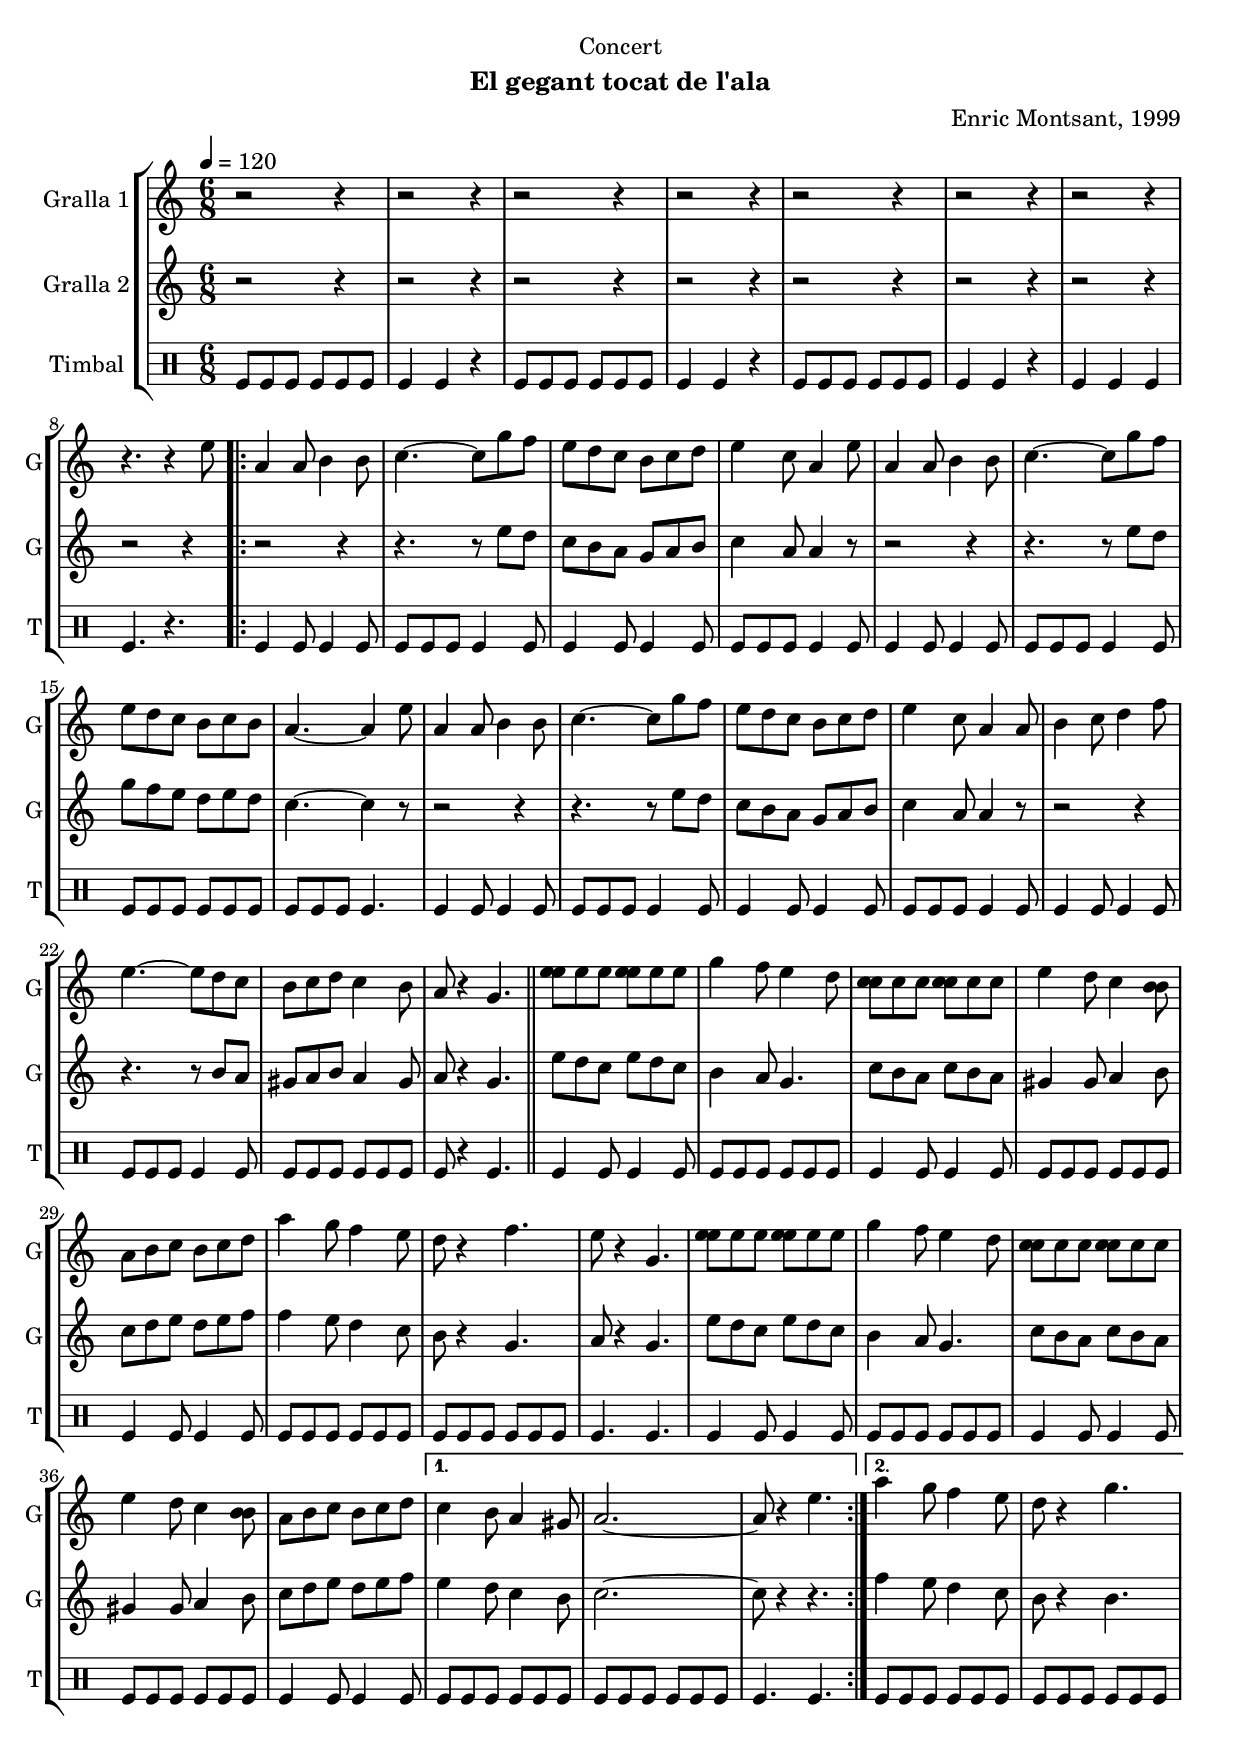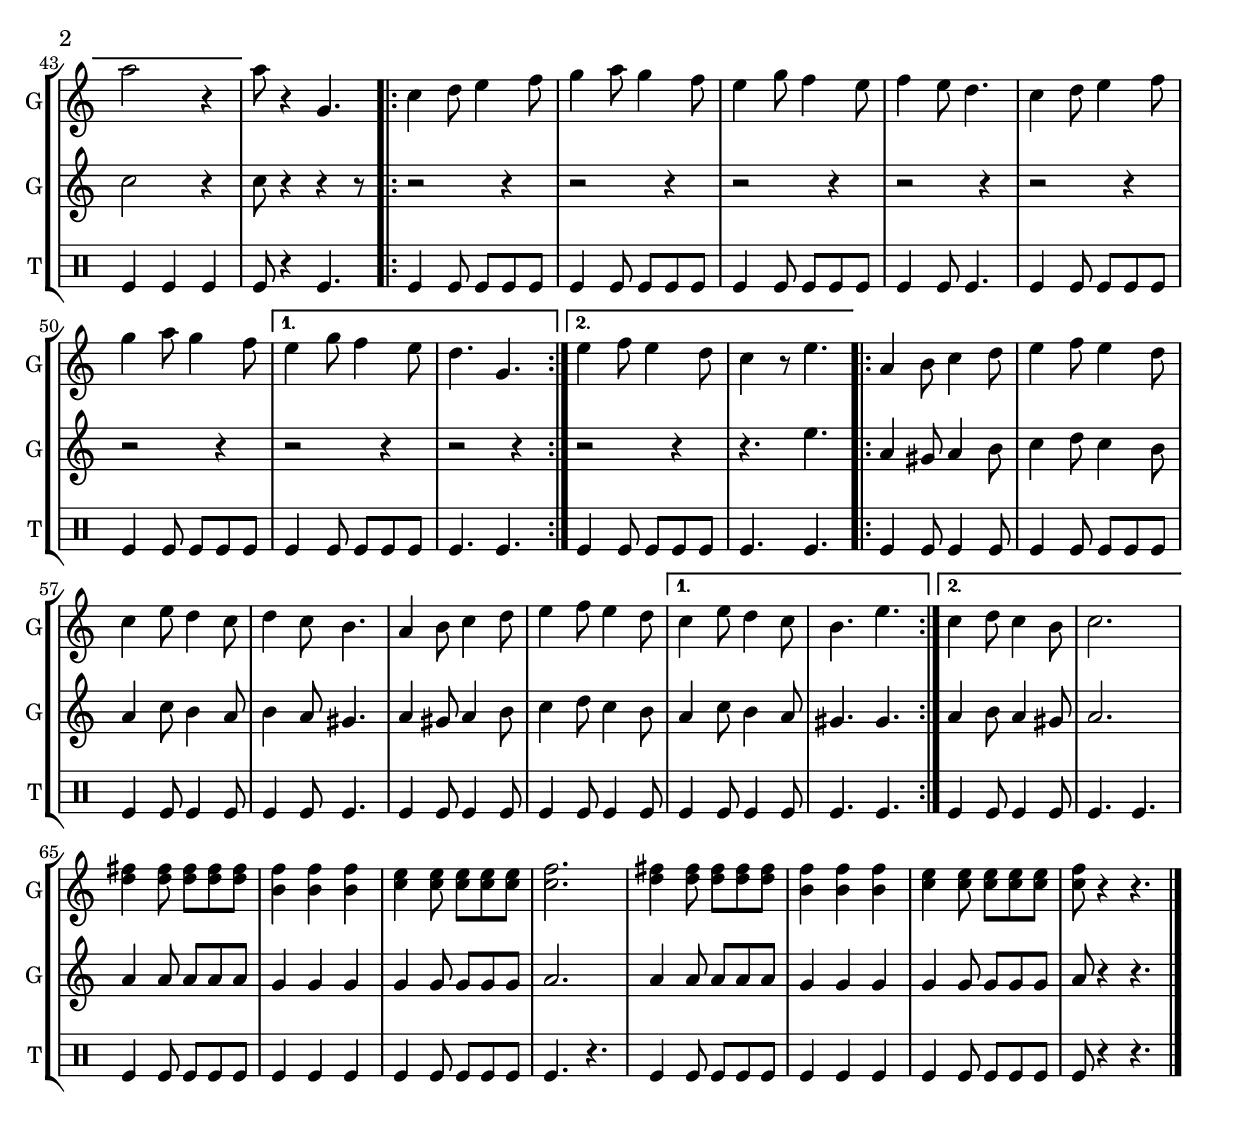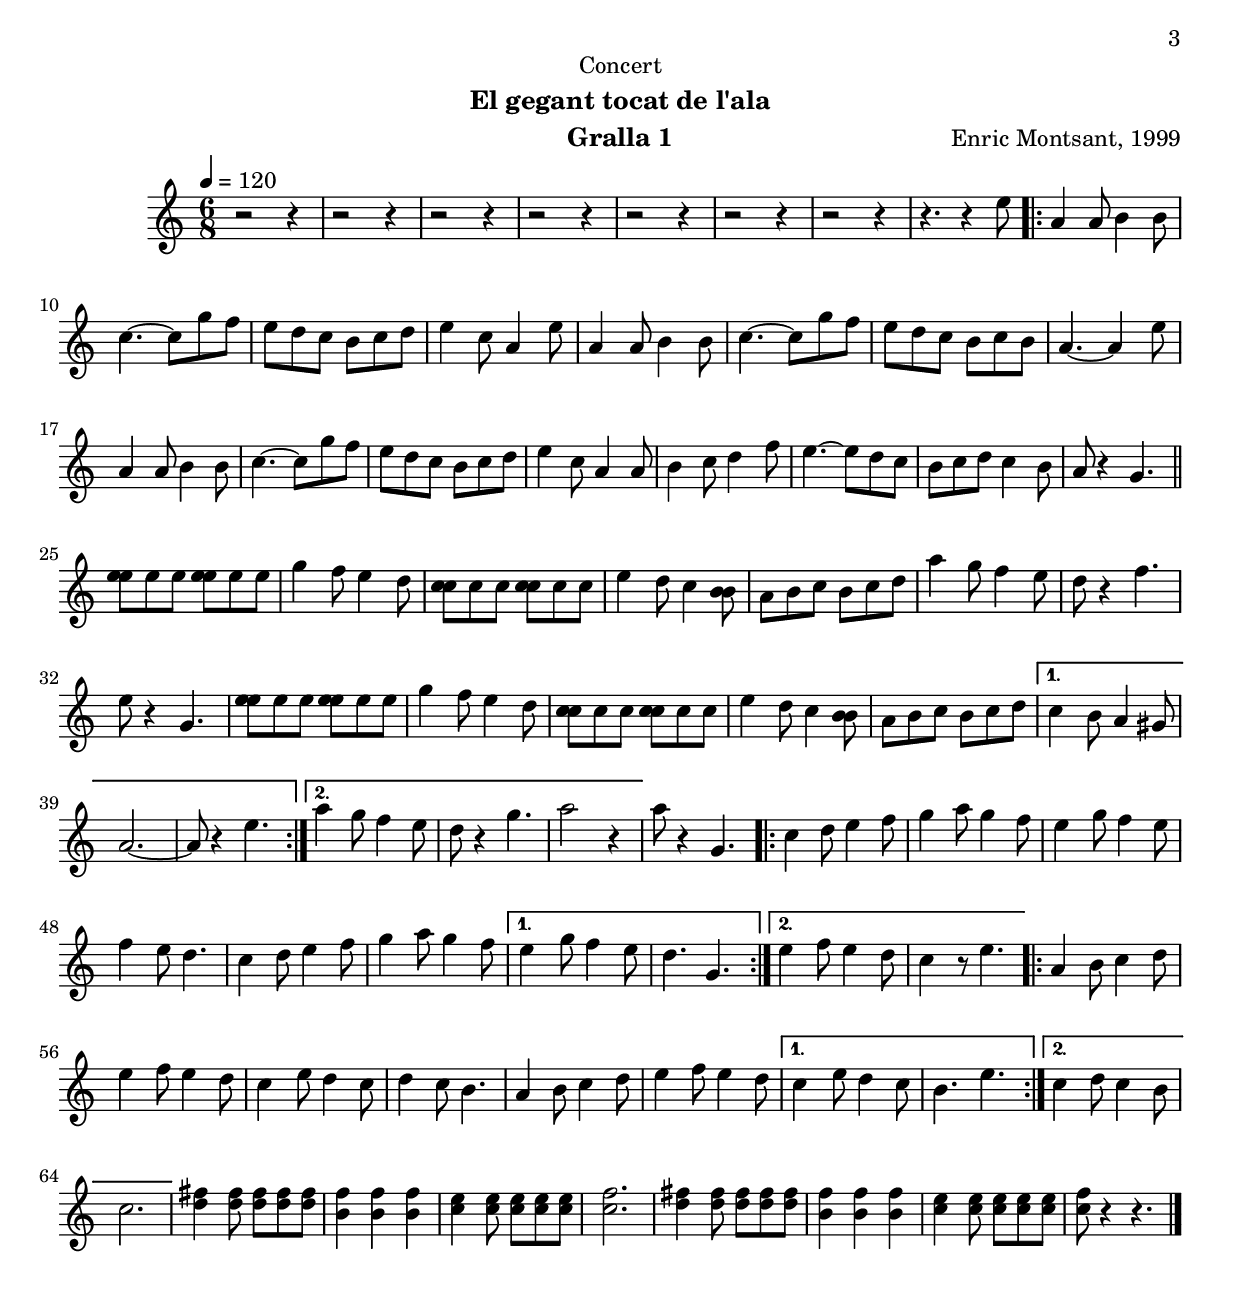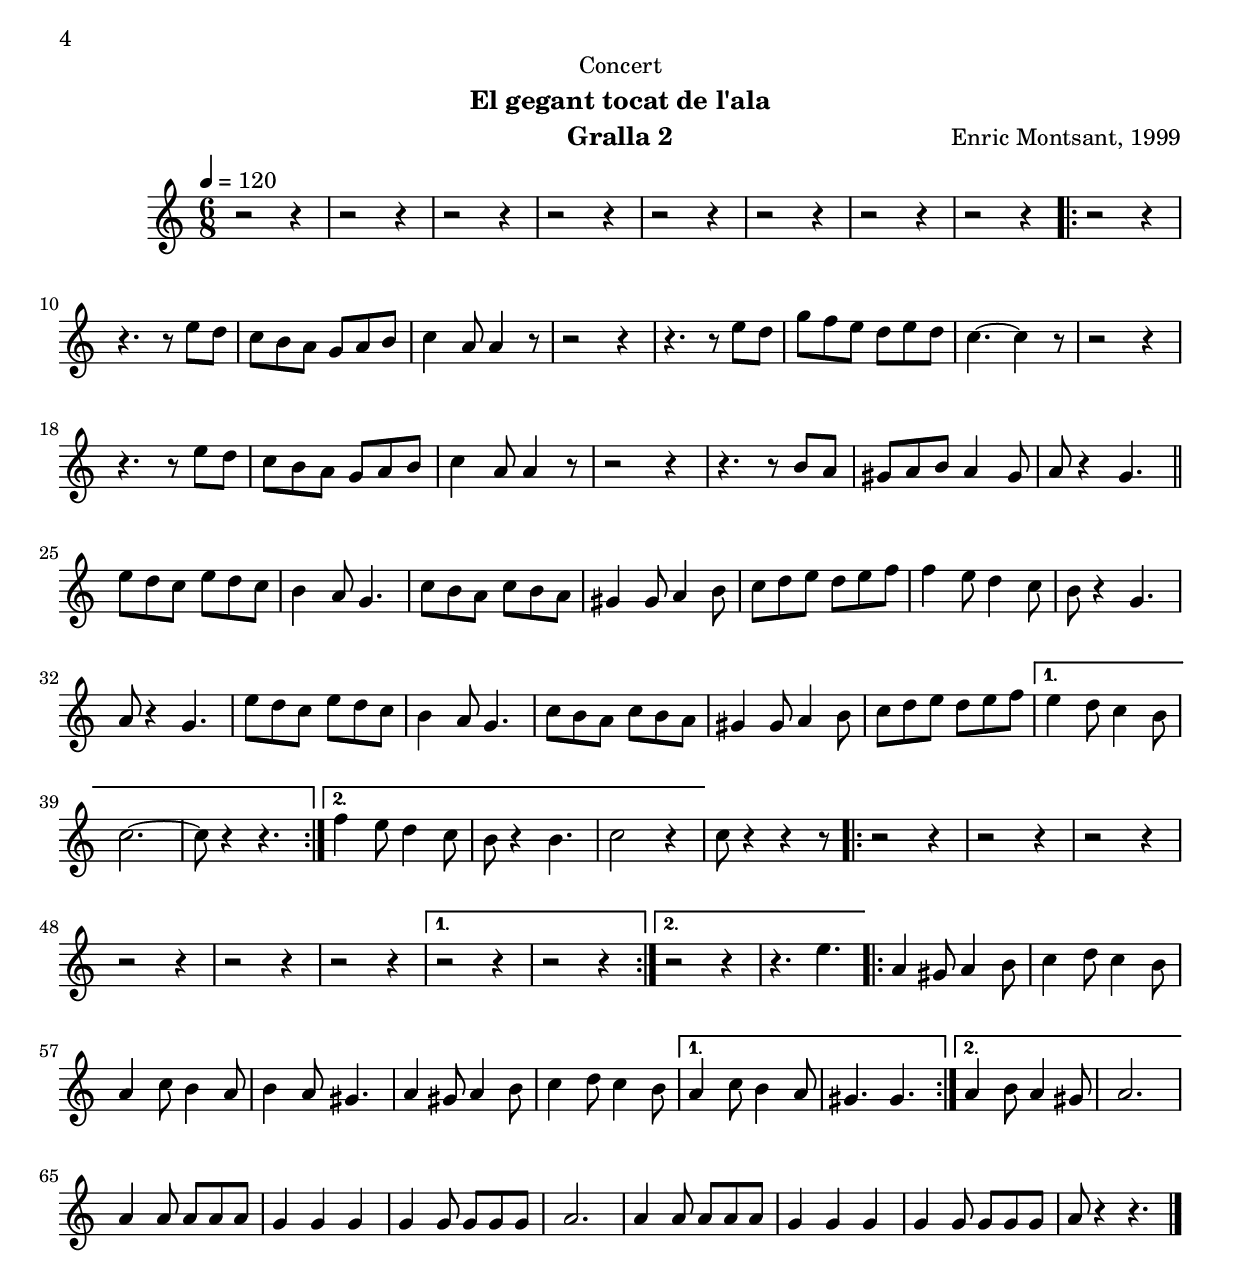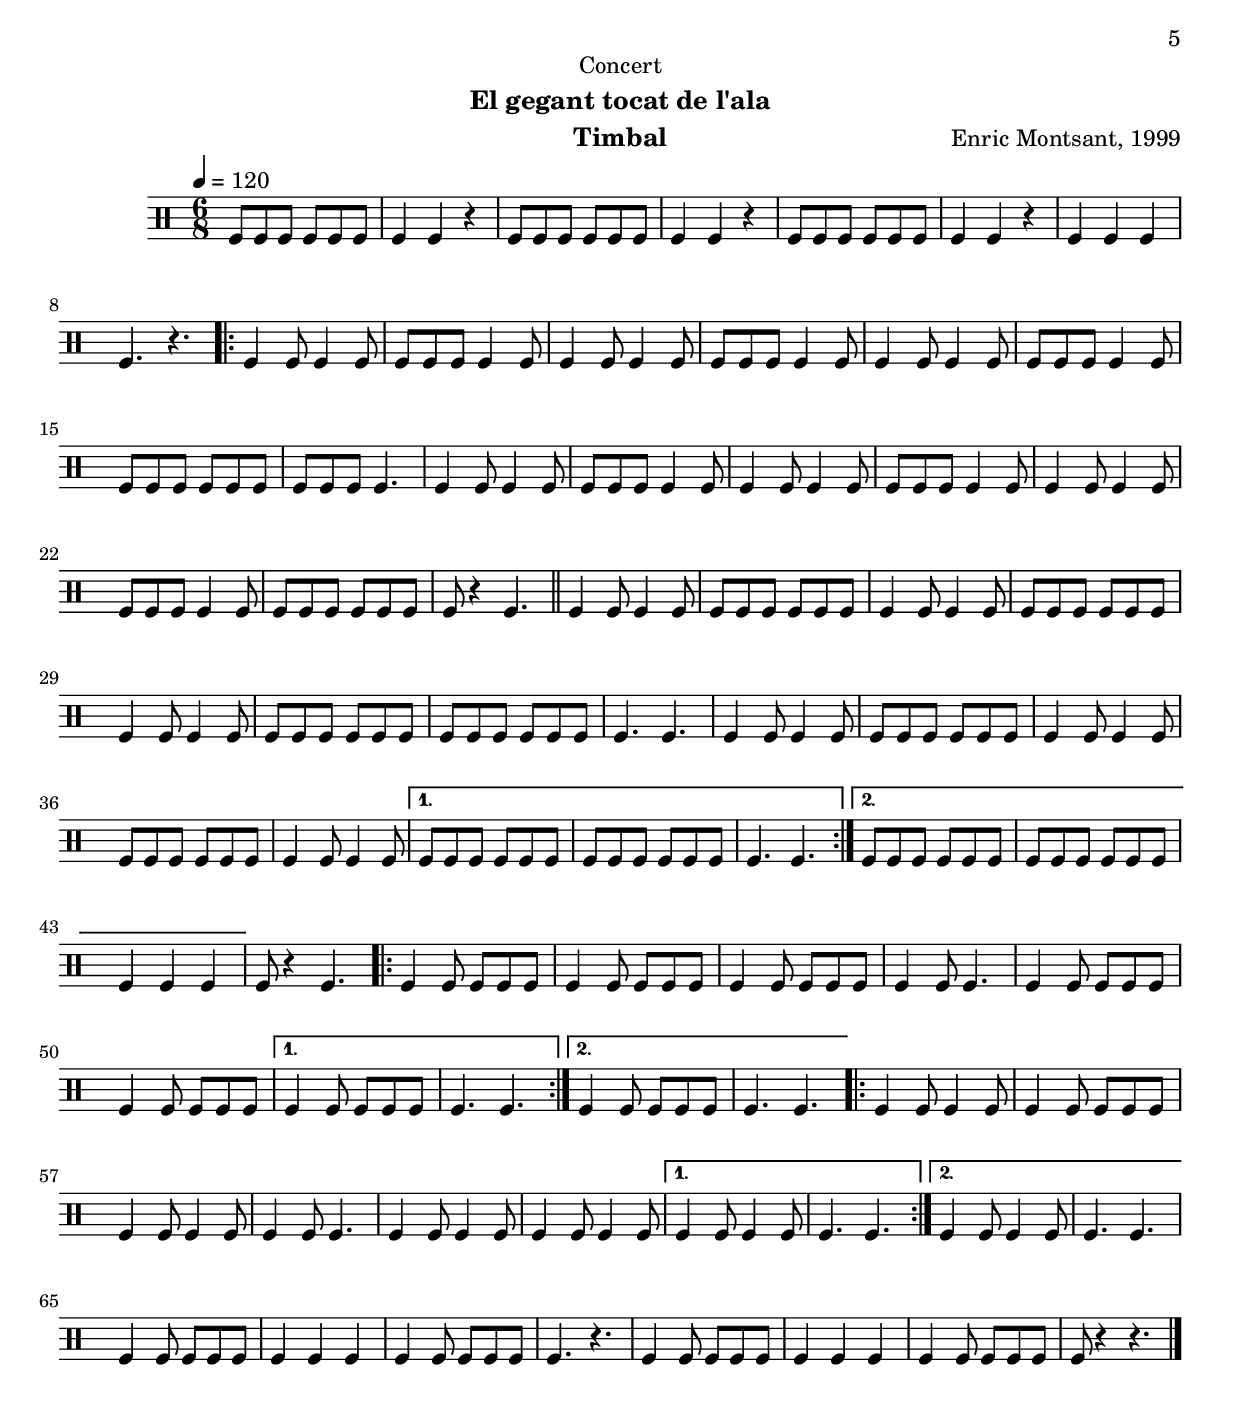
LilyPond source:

\version "2.22.1"

\header {
  dedication="Concert"
  title=""
  subtitle="El gegant tocat de l'ala"
  subsubtitle=""
  poet=""
  meter=""
  piece=""
  composer="Enric Montsant, 1999"
  arranger=""
  opus=""
  instrument=""
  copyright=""
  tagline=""
}

liniaroAa =
\relative e''
{
  \tempo 4=120
  \clef treble
  \key c \major
  \time 6/8
  r2 r4  |
  r2 r4  |
  r2 r4  |
  r2 r4  |
  %05
  r2 r4  |
  r2 r4  |
  r2 r4  |
  r4. r4 e8  |
  \repeat volta 2 { a,4 a8 b4 b8  |
  %10
  c4. ~ c8 g' f  |
  e8 d c b c d  |
  e4 c8 a4 e'8  |
  a,4 a8 b4 b8  |
  c4. ~ c8 g' f  |
  %15
  e8 d c b c b  |
  a4. ~ a4 e'8  |
  a,4 a8 b4 b8  |
  c4. ~ c8 g' f  |
  e8 d c b c d  |
  %20
  e4 c8 a4 a8  |
  b4 c8 d4 f8  |
  e4. ~ e8 d c  |
  b8 c d c4 b8  |
  a8 r4 g4.  \bar "||"
  %25
  <e' e>8 e e <e e> e e  |
  g4 f8 e4 d8  |
  <c c>8 c c <c c> c c  |
  e4 d8 c4 <b b>8  |
  a8 b c b c d  |
  %30
  a'4 g8 f4 e8  |
  d8 r4 f4.  |
  e8 r4 g,4.  |
  <e' e>8 e e <e e> e e  |
  g4 f8 e4 d8  |
  %35
  <c c>8 c c <c c> c c  |
  e4 d8 c4 <b b>8  |
  a8 b c b c d }
  \alternative { { c4 b8 a4 gis8  |
  a2. ~  |
  %40
  a8 r4 e'4. }
  { a4 g8 f4 e8  |
  d8 r4 g4.  |
  a2 r4 } } % kompletite
  a8 r4 g,4.  |
  %45
  \repeat volta 2 { c4 d8 e4 f8  |
  g4 a8 g4 f8  |
  e4 g8 f4 e8  |
  f4 e8 d4.  |
  c4 d8 e4 f8  |
  %50
  g4 a8 g4 f8 }
  \alternative { { e4 g8 f4 e8  |
  d4. g, }
  { e'4 f8 e4 d8  |
  c4 r8 e4. } }
  %55
  \repeat volta 2 { a,4 b8 c4 d8  |
  e4 f8 e4 d8  |
  c4 e8 d4 c8  |
  d4 c8 b4.  |
  a4 b8 c4 d8  |
  %60
  e4 f8 e4 d8 }
  \alternative { { c4 e8 d4 c8  |
  b4. e }
  { c4 d8 c4 b8  |
  c2. } }
  %65
  <d fis>4 <d fis>8 <d fis> <d fis> <d fis>  |
  <b f'>4 <b f'> <b f'>  |
  <c e>4 <c e>8 <c e> <c e> <c e>  |
  <c f>2.  |
  <d fis>4 <d fis>8 <d fis> <d fis> <d fis>  |
  %70
  <b f'>4 <b f'> <b f'>  |
  <c e>4 <c e>8 <c e> <c e> <c e>  |
  <c f>8 r4 r4.  \bar "|."
}

liniaroAb =
\relative e''
{
  \tempo 4=120
  \clef treble
  \key c \major
  \time 6/8
  r2 r4  |
  r2 r4  |
  r2 r4  |
  r2 r4  |
  %05
  r2 r4  |
  r2 r4  |
  r2 r4  |
  r2 r4  |
  \repeat volta 2 { r2 r4  |
  %10
  r4. r8 e d  |
  c8 b a g a b  |
  c4 a8 a4 r8  |
  r2 r4  |
  r4. r8 e' d  |
  %15
  g8 f e d e d  |
  c4. ~ c4 r8  |
  r2 r4  |
  r4. r8 e d  |
  c8 b a g a b  |
  %20
  c4 a8 a4 r8  |
  r2 r4  |
  r4. r8 b a  |
  gis8 a b a4 gis8  |
  a8 r4 g4.  \bar "||"
  %25
  e'8 d c e d c  |
  b4 a8 g4.  |
  c8 b a c b a  |
  gis4 gis8 a4 b8  |
  c8 d e d e f  |
  %30
  f4 e8 d4 c8  |
  b8 r4 g4.  |
  a8 r4 g4.  |
  e'8 d c e d c  |
  b4 a8 g4.  |
  %35
  c8 b a c b a  |
  gis4 gis8 a4 b8  |
  c8 d e d e f }
  \alternative { { e4 d8 c4 b8  |
  c2. ~  |
  %40
  c8 r4 r4. }
  { f4 e8 d4 c8  |
  b8 r4 b4.  |
  c2 r4 } } % kompletite
  c8 r4 r4 r8  | % kompletite
  %45
  \repeat volta 2 { r2 r4  |
  r2 r4  |
  r2 r4  |
  r2 r4  |
  r2 r4  |
  %50
  r2 r4 }
  \alternative { { r2 r4  |
  r2 r4 }
  { r2 r4  |
  r4. e } }
  %55
  \repeat volta 2 { a,4 gis8 a4 b8  |
  c4 d8 c4 b8  |
  a4 c8 b4 a8  |
  b4 a8 gis4.  |
  a4 gis8 a4 b8  |
  %60
  c4 d8 c4 b8 }
  \alternative { { a4 c8 b4 a8  |
  gis4. gis }
  { a4 b8 a4 gis8  |
  a2. } }
  %65
  a4 a8 a a a  |
  g4 g g  |
  g4 g8 g g g  |
  a2.  |
  a4 a8 a a a  |
  %70
  g4 g g  |
  g4 g8 g g g  |
  a8 r4 r4.  \bar "|."
}

liniaroAc =
\drummode
{
  \tempo 4=120
  \time 6/8
  tomfl8 tomfl tomfl tomfl tomfl tomfl  |
  tomfl4 tomfl r  |
  tomfl8 tomfl tomfl tomfl tomfl tomfl  |
  tomfl4 tomfl r  |
  %05
  tomfl8 tomfl tomfl tomfl tomfl tomfl  |
  tomfl4 tomfl r  |
  tomfl4 tomfl tomfl  |
  tomfl4. r  |
  \repeat volta 2 { tomfl4 tomfl8 tomfl4 tomfl8  |
  %10
  tomfl8 tomfl tomfl tomfl4 tomfl8  |
  tomfl4 tomfl8 tomfl4 tomfl8  |
  tomfl8 tomfl tomfl tomfl4 tomfl8  |
  tomfl4 tomfl8 tomfl4 tomfl8  |
  tomfl8 tomfl tomfl tomfl4 tomfl8  |
  %15
  tomfl8 tomfl tomfl tomfl tomfl tomfl  |
  tomfl8 tomfl tomfl tomfl4.  |
  tomfl4 tomfl8 tomfl4 tomfl8  |
  tomfl8 tomfl tomfl tomfl4 tomfl8  |
  tomfl4 tomfl8 tomfl4 tomfl8  |
  %20
  tomfl8 tomfl tomfl tomfl4 tomfl8  |
  tomfl4 tomfl8 tomfl4 tomfl8  |
  tomfl8 tomfl tomfl tomfl4 tomfl8  |
  tomfl8 tomfl tomfl tomfl tomfl tomfl  |
  tomfl8 r4 tomfl4.  \bar "||"
  %25
  tomfl4 tomfl8 tomfl4 tomfl8  |
  tomfl8 tomfl tomfl tomfl tomfl tomfl  |
  tomfl4 tomfl8 tomfl4 tomfl8  |
  tomfl8 tomfl tomfl tomfl tomfl tomfl  |
  tomfl4 tomfl8 tomfl4 tomfl8  |
  %30
  tomfl8 tomfl tomfl tomfl tomfl tomfl  |
  tomfl8 tomfl tomfl tomfl tomfl tomfl  |
  tomfl4. tomfl  |
  tomfl4 tomfl8 tomfl4 tomfl8  |
  tomfl8 tomfl tomfl tomfl tomfl tomfl  |
  %35
  tomfl4 tomfl8 tomfl4 tomfl8  |
  tomfl8 tomfl tomfl tomfl tomfl tomfl  |
  tomfl4 tomfl8 tomfl4 tomfl8 }
  \alternative { { tomfl8 tomfl tomfl tomfl tomfl tomfl  |
  tomfl8 tomfl tomfl tomfl tomfl tomfl  |
  %40
  tomfl4. tomfl }
  { tomfl8 tomfl tomfl tomfl tomfl tomfl  |
  tomfl8 tomfl tomfl tomfl tomfl tomfl  |
  tomfl4 tomfl tomfl } }
  tomfl8 r4 tomfl4.  |
  %45
  \repeat volta 2 { tomfl4 tomfl8 tomfl tomfl tomfl  |
  tomfl4 tomfl8 tomfl tomfl tomfl  |
  tomfl4 tomfl8 tomfl tomfl tomfl  |
  tomfl4 tomfl8 tomfl4.  |
  tomfl4 tomfl8 tomfl tomfl tomfl  |
  %50
  tomfl4 tomfl8 tomfl tomfl tomfl }
  \alternative { { tomfl4 tomfl8 tomfl tomfl tomfl  |
  tomfl4. tomfl }
  { tomfl4 tomfl8 tomfl tomfl tomfl  |
  tomfl4. tomfl } }
  %55
  \repeat volta 2 { tomfl4 tomfl8 tomfl4 tomfl8  |
  tomfl4 tomfl8 tomfl tomfl tomfl  |
  tomfl4 tomfl8 tomfl4 tomfl8  |
  tomfl4 tomfl8 tomfl4.  |
  tomfl4 tomfl8 tomfl4 tomfl8  |
  %60
  tomfl4 tomfl8 tomfl4 tomfl8 }
  \alternative { { tomfl4 tomfl8 tomfl4 tomfl8  |
  tomfl4. tomfl }
  { tomfl4 tomfl8 tomfl4 tomfl8  |
  tomfl4. tomfl } }
  %65
  tomfl4 tomfl8 tomfl tomfl tomfl  |
  tomfl4 tomfl tomfl  |
  tomfl4 tomfl8 tomfl tomfl tomfl  |
  tomfl4. r  |
  tomfl4 tomfl8 tomfl tomfl tomfl  |
  %70
  tomfl4 tomfl tomfl  |
  tomfl4 tomfl8 tomfl tomfl tomfl  |
  tomfl8 r4 r4.  \bar "|."
}

\bookpart {
  \score {
    \new StaffGroup {
      \override Score.RehearsalMark #'self-alignment-X = #LEFT
      <<
        \new Staff \with {instrumentName = #"Gralla 1" shortInstrumentName = #"G"} \liniaroAa
        \new Staff \with {instrumentName = #"Gralla 2" shortInstrumentName = #"G"} \liniaroAb
        \new DrumStaff \with {instrumentName = #"Timbal" shortInstrumentName = #"T"} \liniaroAc
      >>
    }
    \layout {}
  }
  \score { \unfoldRepeats
    \new StaffGroup {
      \override Score.RehearsalMark #'self-alignment-X = #LEFT
      <<
        \new Staff \with {instrumentName = #"Gralla 1" shortInstrumentName = #"G"} \liniaroAa
        \new Staff \with {instrumentName = #"Gralla 2" shortInstrumentName = #"G"} \liniaroAb
        \new DrumStaff \with {instrumentName = #"Timbal" shortInstrumentName = #"T"} \liniaroAc
      >>
    }
    \midi {
      \set Staff.midiInstrument = "oboe"
      \set DrumStaff.midiInstrument = "drums"
    }
  }
}

\bookpart {
  \header {instrument="Gralla 1"}
  \score {
    \new StaffGroup {
      \override Score.RehearsalMark #'self-alignment-X = #LEFT
      <<
        \new Staff \liniaroAa
      >>
    }
    \layout {}
  }
  \score { \unfoldRepeats
    \new StaffGroup {
      \override Score.RehearsalMark #'self-alignment-X = #LEFT
      <<
        \new Staff \liniaroAa
      >>
    }
    \midi {
      \set Staff.midiInstrument = "oboe"
      \set DrumStaff.midiInstrument = "drums"
    }
  }
}

\bookpart {
  \header {instrument="Gralla 2"}
  \score {
    \new StaffGroup {
      \override Score.RehearsalMark #'self-alignment-X = #LEFT
      <<
        \new Staff \liniaroAb
      >>
    }
    \layout {}
  }
  \score { \unfoldRepeats
    \new StaffGroup {
      \override Score.RehearsalMark #'self-alignment-X = #LEFT
      <<
        \new Staff \liniaroAb
      >>
    }
    \midi {
      \set Staff.midiInstrument = "oboe"
      \set DrumStaff.midiInstrument = "drums"
    }
  }
}

\bookpart {
  \header {instrument="Timbal"}
  \score {
    \new StaffGroup {
      \override Score.RehearsalMark #'self-alignment-X = #LEFT
      <<
        \new DrumStaff \liniaroAc
      >>
    }
    \layout {}
  }
  \score { \unfoldRepeats
    \new StaffGroup {
      \override Score.RehearsalMark #'self-alignment-X = #LEFT
      <<
        \new DrumStaff \liniaroAc
      >>
    }
    \midi {
      \set Staff.midiInstrument = "oboe"
      \set DrumStaff.midiInstrument = "drums"
    }
  }
}

